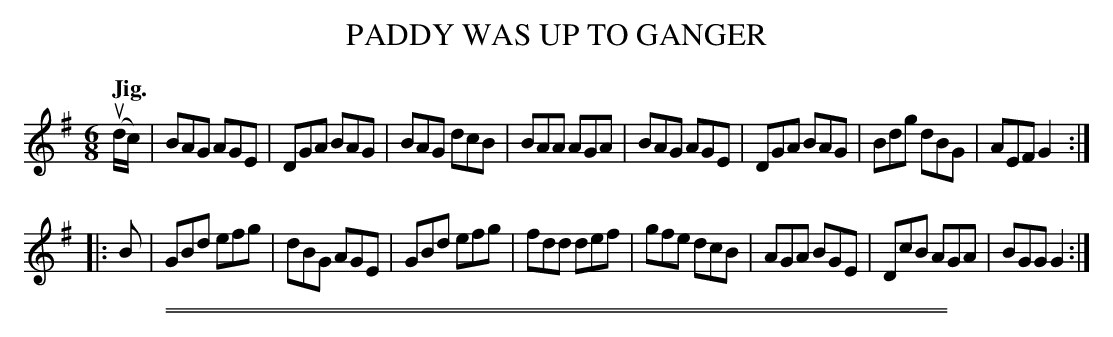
X:1
T: PADDY WAS UP TO GANGER
Q: "Jig."
M: 6/8
L: 1/8
K: G
(ud/c/) |\
BAG AGE | DGA BAG | BAG dcB | BAA AGA |\
BAG AGE | DGA BAG | Bdg dBG | AEF G2 :|
|: B |\
GBd efg | dBG AGE | GBd efg | fdd def |\
gfe dcB | AGA BGE | DcB AGA | BGG G2 :|
